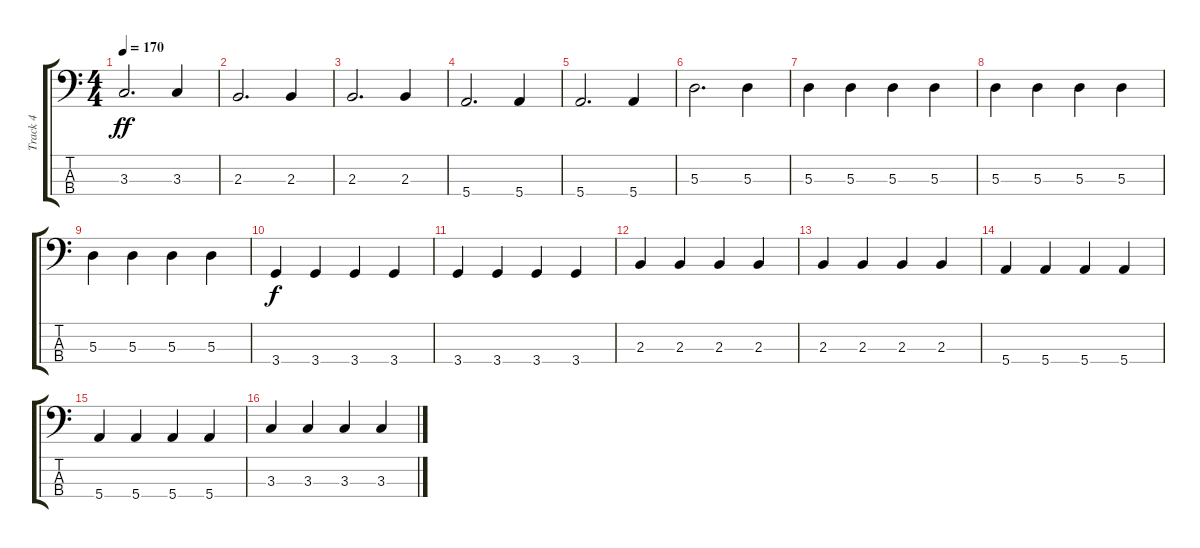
\track ("Track 4" "Track 4") {instrument electricbassfinger}
\staff {score tabs}
\tuning (G2 D2 A1 E1) {hide}
\ts (4 4)
\tempo 170
\clef f4
\ks c
3.3.2{d dy ff} 3.3.4 |
2.3.2{d} 2.3.4 |
2.3.2{d} 2.3.4 |
5.4.2{d} 5.4.4 |
5.4.2{d} 5.4.4 |
5.3.2{d} 5.3.4 |
5.3.4 5.3.4 5.3.4 5.3.4 |
5.3.4 5.3.4 5.3.4 5.3.4 |
5.3.4 5.3.4 5.3.4 5.3.4 |
3.4.4{dy f} 3.4.4 3.4.4 3.4.4 |
3.4.4 3.4.4 3.4.4 3.4.4 |
2.3.4 2.3.4 2.3.4 2.3.4 |
2.3.4 2.3.4 2.3.4 2.3.4 |
5.4.4 5.4.4 5.4.4 5.4.4 |
5.4.4 5.4.4 5.4.4 5.4.4 |
3.3.4 3.3.4 3.3.4 3.3.4
